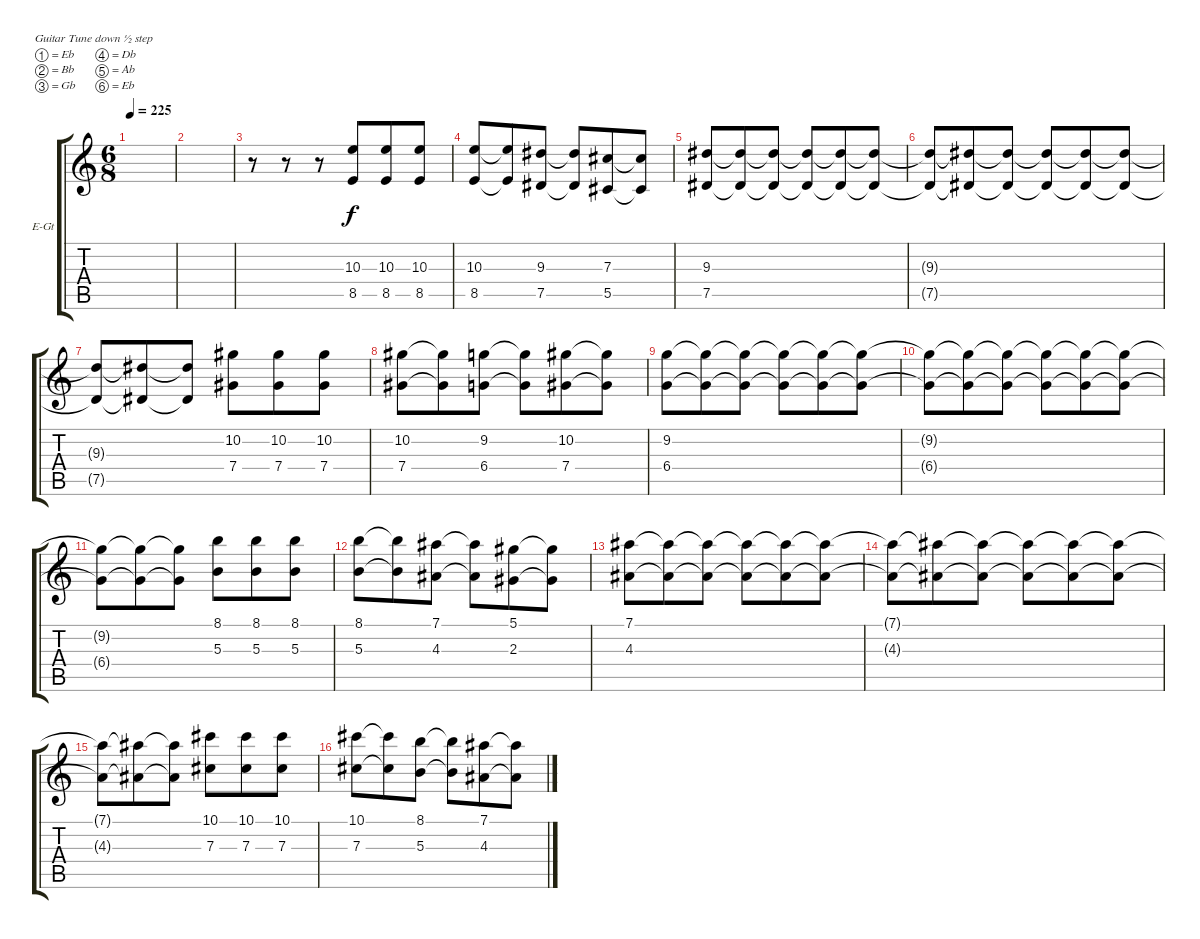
\bracketExtendMode groupsimilarinstruments
\firstSystemTrackNameOrientation horizontal
\otherSystemsTrackNameOrientation horizontal
\track ("solo" "E-Gt") {instrument distortionguitar}
\staff {score tabs}
\tuning (Eb4 Bb3 Gb3 Db3 Ab2 Eb2)
\ts (6 8)
\tempo 225
\clef g2
\ks c
|
|
r.8 r.8 r.8 (8.5 10.3).8 (8.5 10.3).8 (8.5 10.3).8 |
(8.5 10.3).8 (8.5{t} 10.3{t}).8 (7.5 9.3).8 (7.5{t} 9.3{t}).8 (5.5 7.3).8 (5.5{t} 7.3{t}).8 |
(7.5 9.3).8 (7.5{t} 9.3{t}).8 (7.5{t} 9.3{t}).8 (7.5{t} 9.3{t}).8 (7.5{t} 9.3{t}).8 (7.5{t} 9.3{t}).8 |
(7.5{t} 9.3{t}).8 (7.5{t} 9.3{t}).8 (7.5{t} 9.3{t}).8 (7.5{t} 9.3{t}).8 (7.5{t} 9.3{t}).8 (7.5{t} 9.3{t}).8 |
(7.5{t} 9.3{t}).8 (7.5{t} 9.3{t}).8 (7.5{t} 9.3{t}).8 (7.4 10.2).8 (7.4 10.2).8 (7.4 10.2).8 |
(7.4 10.2).8 (7.4{t} 10.2{t}).8 (6.4 9.2).8 (6.4{t} 9.2{t}).8 (7.4 10.2).8 (7.4{t} 10.2{t}).8 |
(6.4 9.2).8 (6.4{t} 9.2{t}).8 (6.4{t} 9.2{t}).8 (6.4{t} 9.2{t}).8 (6.4{t} 9.2{t}).8 (6.4{t} 9.2{t}).8 |
(6.4{t} 9.2{t}).8 (6.4{t} 9.2{t}).8 (6.4{t} 9.2{t}).8 (6.4{t} 9.2{t}).8 (6.4{t} 9.2{t}).8 (6.4{t} 9.2{t}).8 |
(6.4{t} 9.2{t}).8 (6.4{t} 9.2{t}).8 (6.4{t} 9.2{t}).8 (5.3 8.1).8 (5.3 8.1).8 (5.3 8.1).8 |
(5.3 8.1).8 (5.3{t} 8.1{t}).8 (4.3 7.1).8 (4.3{t} 7.1{t}).8 (2.3 5.1).8 (2.3{t} 5.1{t}).8 |
(4.3 7.1).8 (4.3{t} 7.1{t}).8 (4.3{t} 7.1{t}).8 (4.3{t} 7.1{t}).8 (4.3{t} 7.1{t}).8 (4.3{t} 7.1{t}).8 |
(4.3{t} 7.1{t}).8 (4.3{t} 7.1{t}).8 (4.3{t} 7.1{t}).8 (4.3{t} 7.1{t}).8 (4.3{t} 7.1{t}).8 (4.3{t} 7.1{t}).8 |
(4.3{t} 7.1{t}).8 (4.3{t} 7.1{t}).8 (4.3{t} 7.1{t}).8 (7.3 10.1).8 (7.3 10.1).8 (7.3 10.1).8 |
(7.3 10.1).8 (7.3{t} 10.1{t}).8 (5.3 8.1).8 (5.3{t} 8.1{t}).8 (4.3 7.1).8 (4.3{t} 7.1{t}).8
